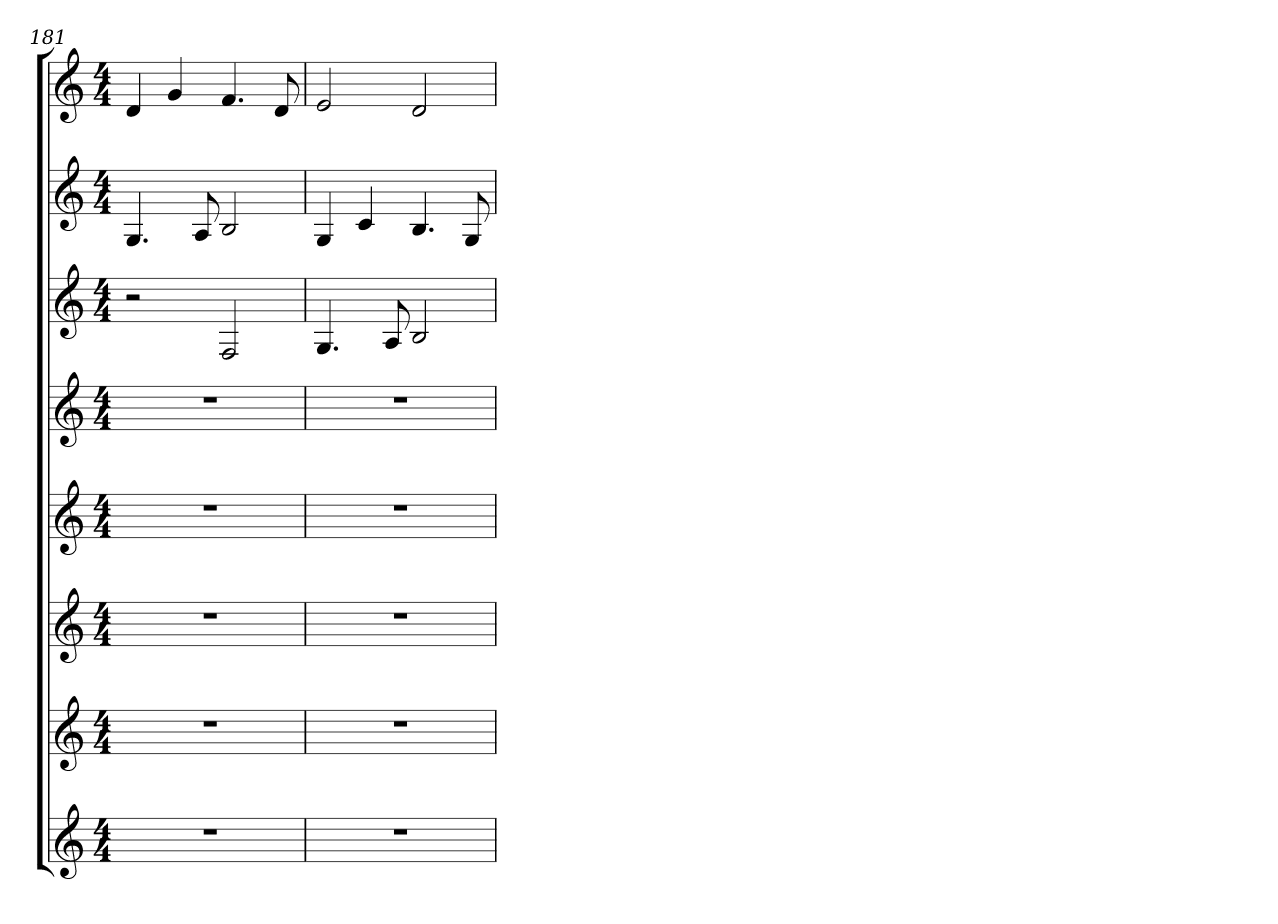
**kern	**kern	**kern	**kern	**kern	**kern	**kern	**kern
*part8	*part7	*part6	*part5	*part4	*part3	*part2	*part1
*staff8	*staff7	*staff6	*staff5	*staff4	*staff3	*staff2	*staff1
*clefG2	*clefG2	*clefG2	*clefG2	*clefG2	*clefG2	*clefG2	*clefG2
*k[]	*k[]	*k[]	*k[]	*k[]	*k[]	*k[]	*k[]
*M4/4	*M4/4	*M4/4	*M4/4	*M4/4	*M4/4	*M4/4	*M4/4
=181	=181	=181	=181	=181	=181	=181	=181
1r	1r	1r	1r	1r	2r	4.G/	4d/
.	.	.	.	.	.	.	4g/
.	.	.	.	.	.	8A/	.
.	.	.	.	.	2F/	2B/	4.f/
.	.	.	.	.	.	.	8d/
=182	=182	=182	=182	=182	=182	=182	=182
1r	1r	1r	1r	1r	4.G/	4G/	2e/
.	.	.	.	.	.	4c/	.
.	.	.	.	.	8A/	.	.
.	.	.	.	.	2B/	4.B/	2d/
.	.	.	.	.	.	8G/	.
=	=	=	=	=	=	=	=
*-	*-	*-	*-	*-	*-	*-	*-
